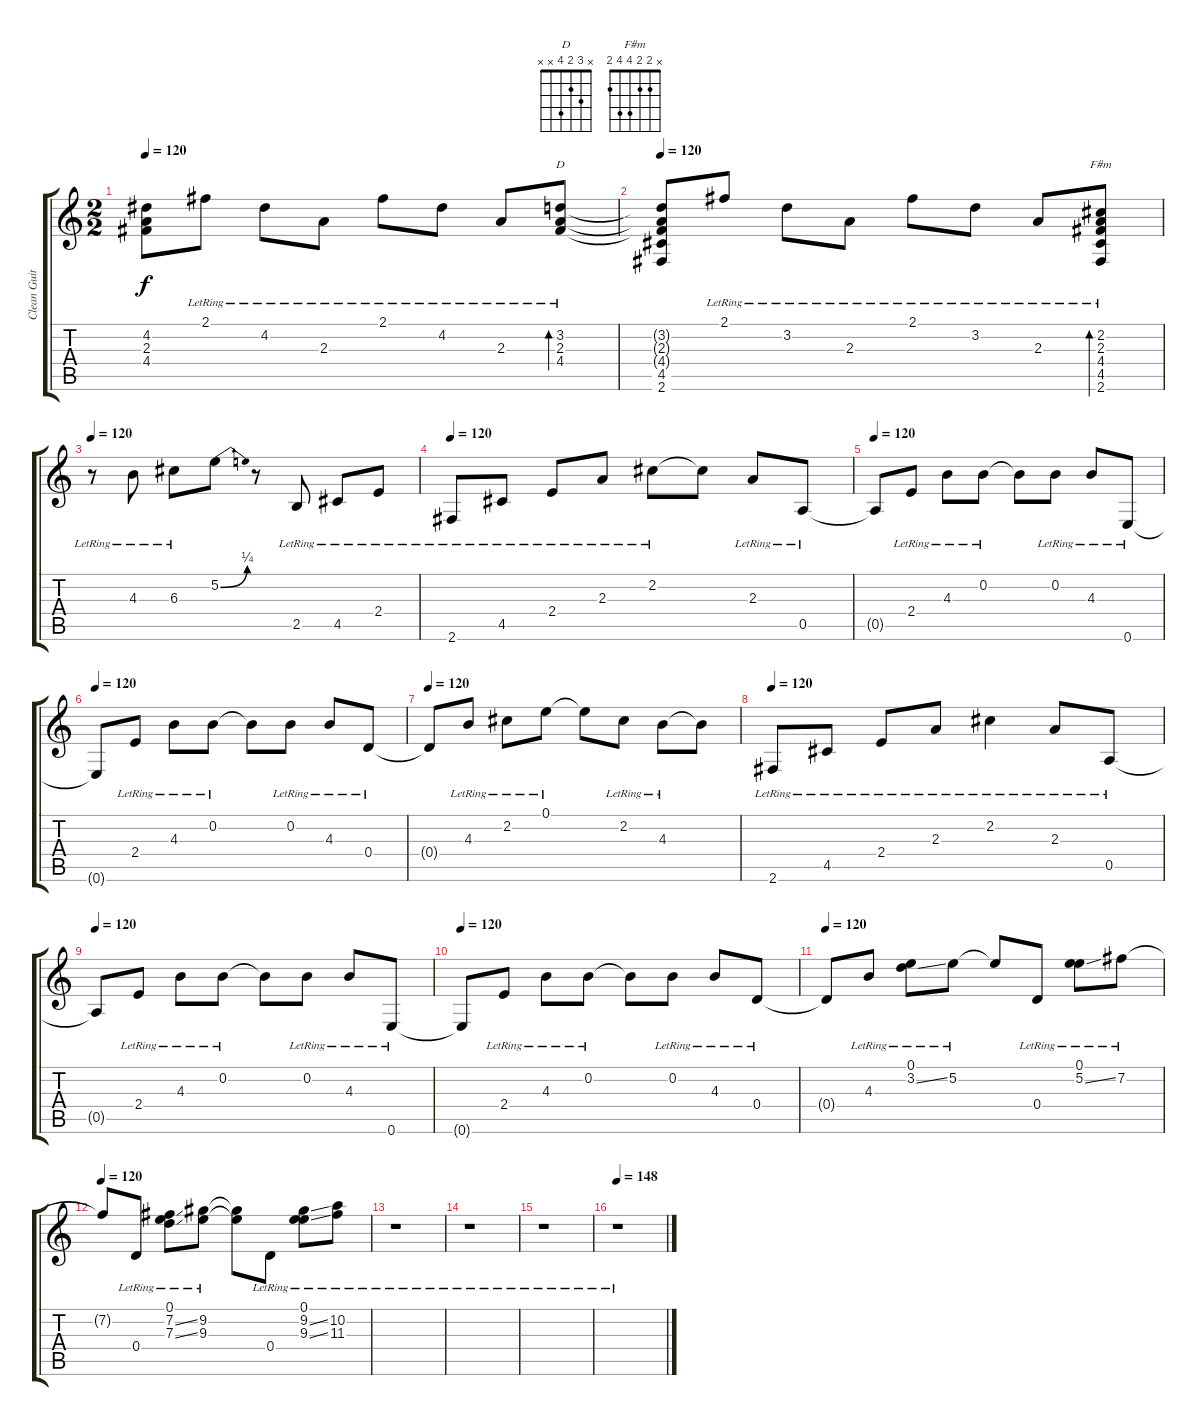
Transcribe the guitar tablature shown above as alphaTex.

\track ("Clean Guitar" "Clean Guit") {instrument acousticguitarsteel}
\staff {score tabs}
\tuning (E4 B3 G3 D3 A2 E2) {hide}
\chord ("D" x 3 2 4 x x)
\chord ("F#m" x 2 2 4 4 2)
\ts (2 2)
\tempo 120
\clef g2
\ks c
(4.2{t} 2.3{t} 4.4{t}).8{dy f} 2.1{lr}.8 4.2{lr}.8 2.3{lr}.8 2.1{lr}.8 4.2{lr}.8 2.3{lr}.8 (3.2{lr} 2.3{lr} 4.4{lr}).8{bd 60 ch "D"} |
\tempo 120
(3.2{t} 2.3{t} 4.4{t} 4.5{t} 2.6{t}).8 2.1{lr}.8 3.2{lr}.8 2.3{lr}.8 2.1{lr}.8 3.2{lr}.8 2.3{lr}.8 (2.2{lr} 2.3{lr} 4.4{lr} 4.5{lr} 2.6{lr}).8{bd 60 ch "F#m"} |
\tempo 120
r.8 4.3{lr}.8 6.3{lr}.8 5.2{be (bend 0 0 60 1)}.8 r.8 2.5{lr}.8 4.5{lr}.8 2.4{lr}.8 |
\tempo 120
2.6{lr}.8 4.5{lr}.8 2.4{lr}.8 2.3{lr}.8 2.2{lr}.8 2.2{t}.8 2.3{lr}.8 0.5{lr}.8 |
\tempo 120
0.5{t}.8 2.4{lr}.8 4.3{lr}.8 0.2{lr}.8 0.2{t}.8 0.2{lr}.8 4.3{lr}.8 0.6{lr}.8 |
\tempo 120
0.6{t}.8 2.4{lr}.8 4.3{lr}.8 0.2{lr}.8 0.2{t}.8 0.2{lr}.8 4.3{lr}.8 0.4{lr}.8 |
\tempo 120
0.4{t}.8 4.3{lr}.8 2.2{lr}.8 0.1{lr}.8 0.1{t}.8 2.2{lr}.8 4.3{lr}.8 4.3{t}.8 |
\tempo 120
2.6{lr}.8 4.5{lr}.8 2.4{lr}.8 2.3{lr}.8 2.2{lr}.4 2.3{lr}.8 0.5{lr}.8 |
\tempo 120
0.5{t}.8 2.4{lr}.8 4.3{lr}.8 0.2{lr}.8 0.2{t}.8 0.2{lr}.8 4.3{lr}.8 0.6{lr}.8 |
\tempo 120
0.6{t}.8 2.4{lr}.8 4.3{lr}.8 0.2{lr}.8 0.2{t}.8 0.2{lr}.8 4.3{lr}.8 0.4{lr}.8 |
\tempo 120
0.4{t}.8 4.3{lr}.8 (0.1{lr} 3.2{ss}).8 5.2{lr}.8 5.2{t}.8 0.4{lr}.8 (0.1{lr} 5.2{ss}).8 7.2{lr}.8 |
\tempo 120
7.2{t}.8 0.4{lr}.8 (0.1{lr} 7.2{ss} 7.3{ss}).8 (9.2{lr} 9.3{lr}).8 (9.2{t} 9.3{t}).8 0.4{lr}.8 (0.1{lr} 9.2{ss} 9.3{ss}).8 (10.2{lr} 11.3{lr}).8 |
r.1 |
r.1 |
r.1 |
\tempo 148
r.1
